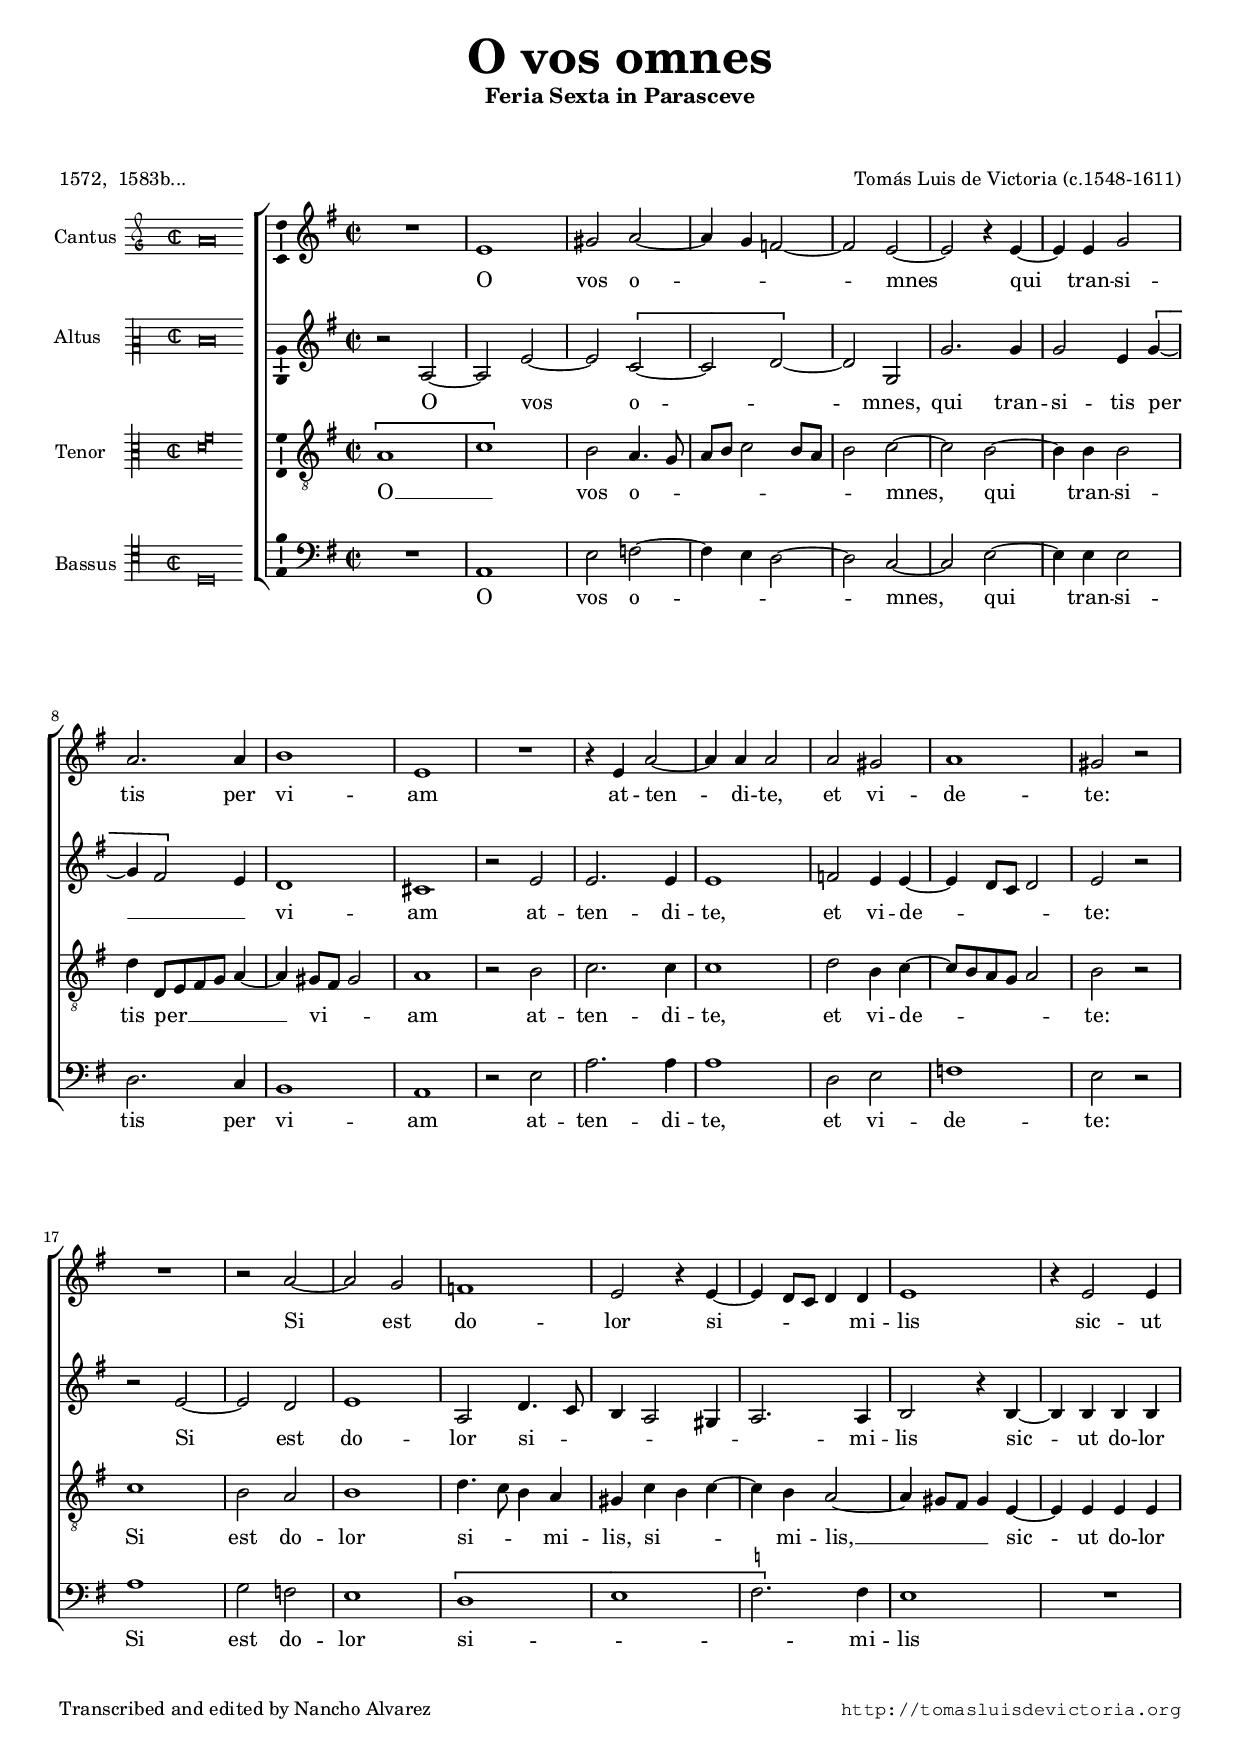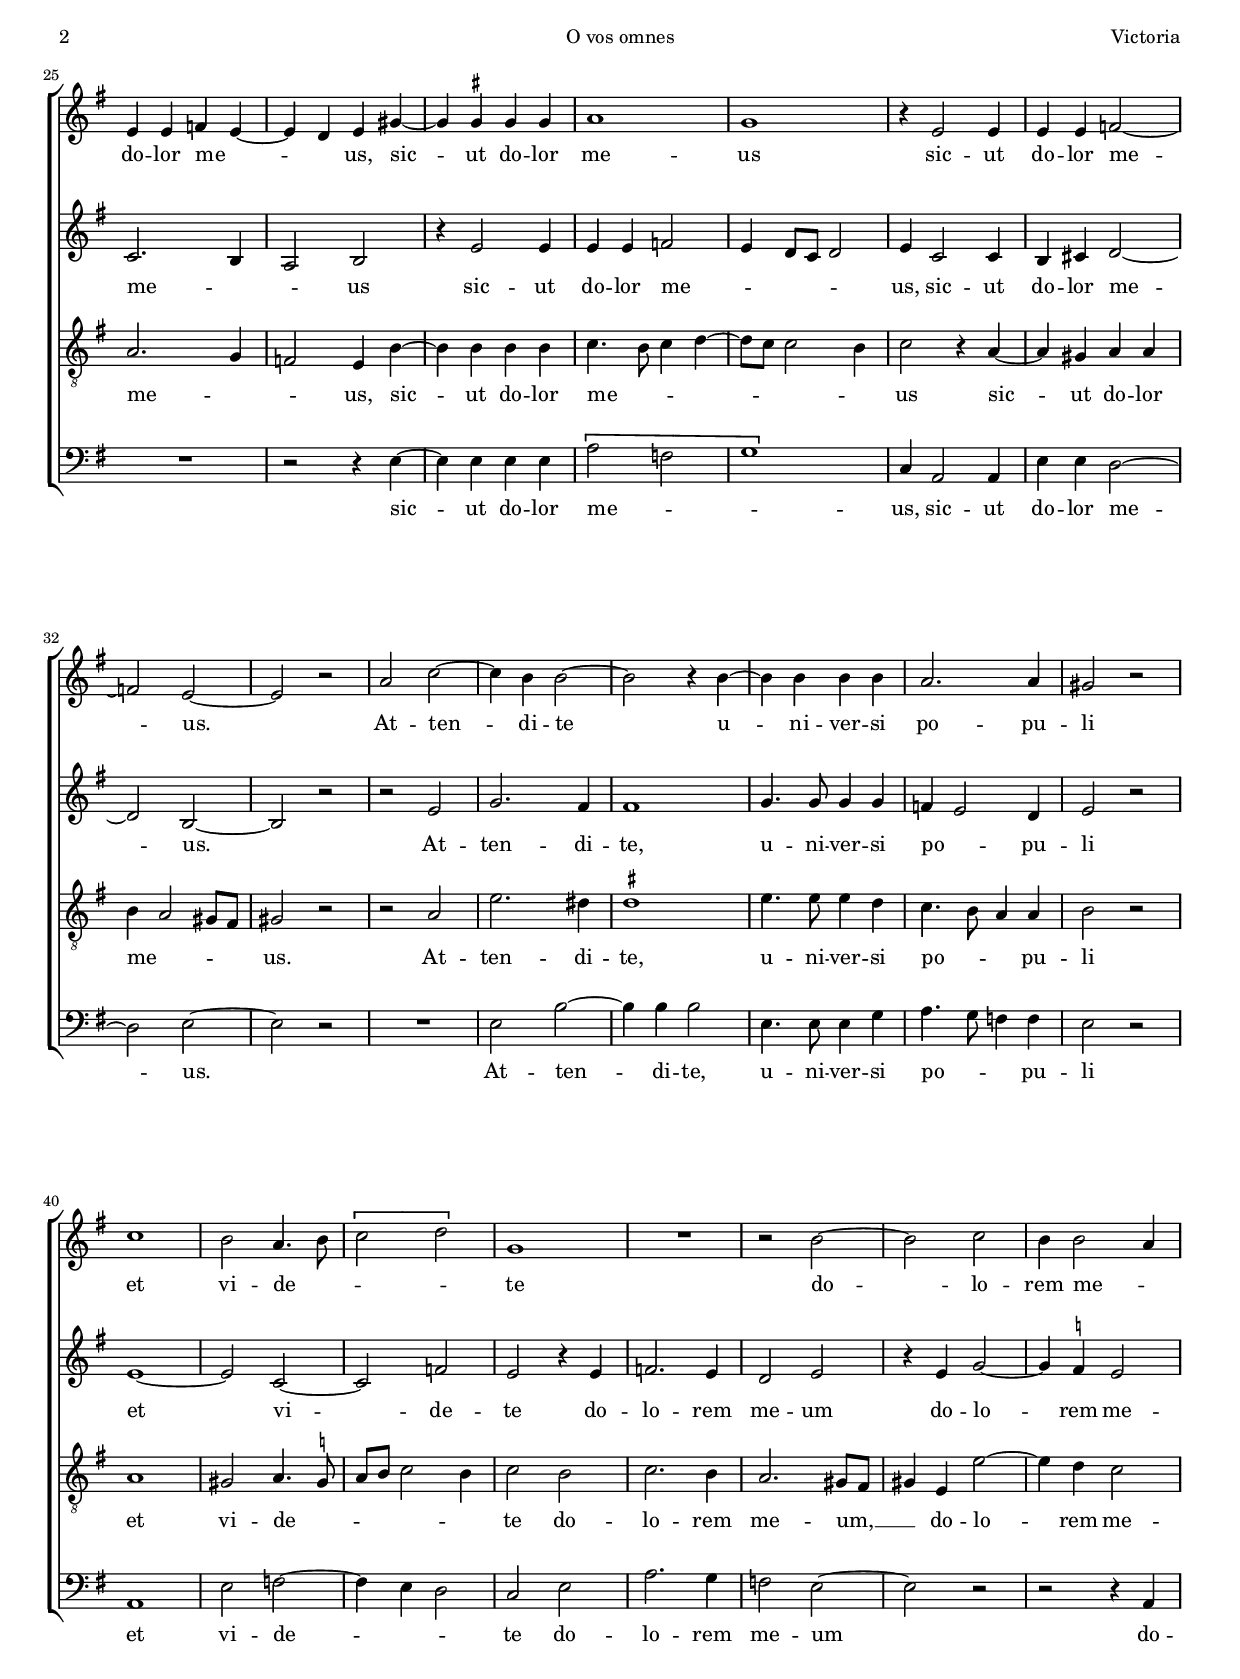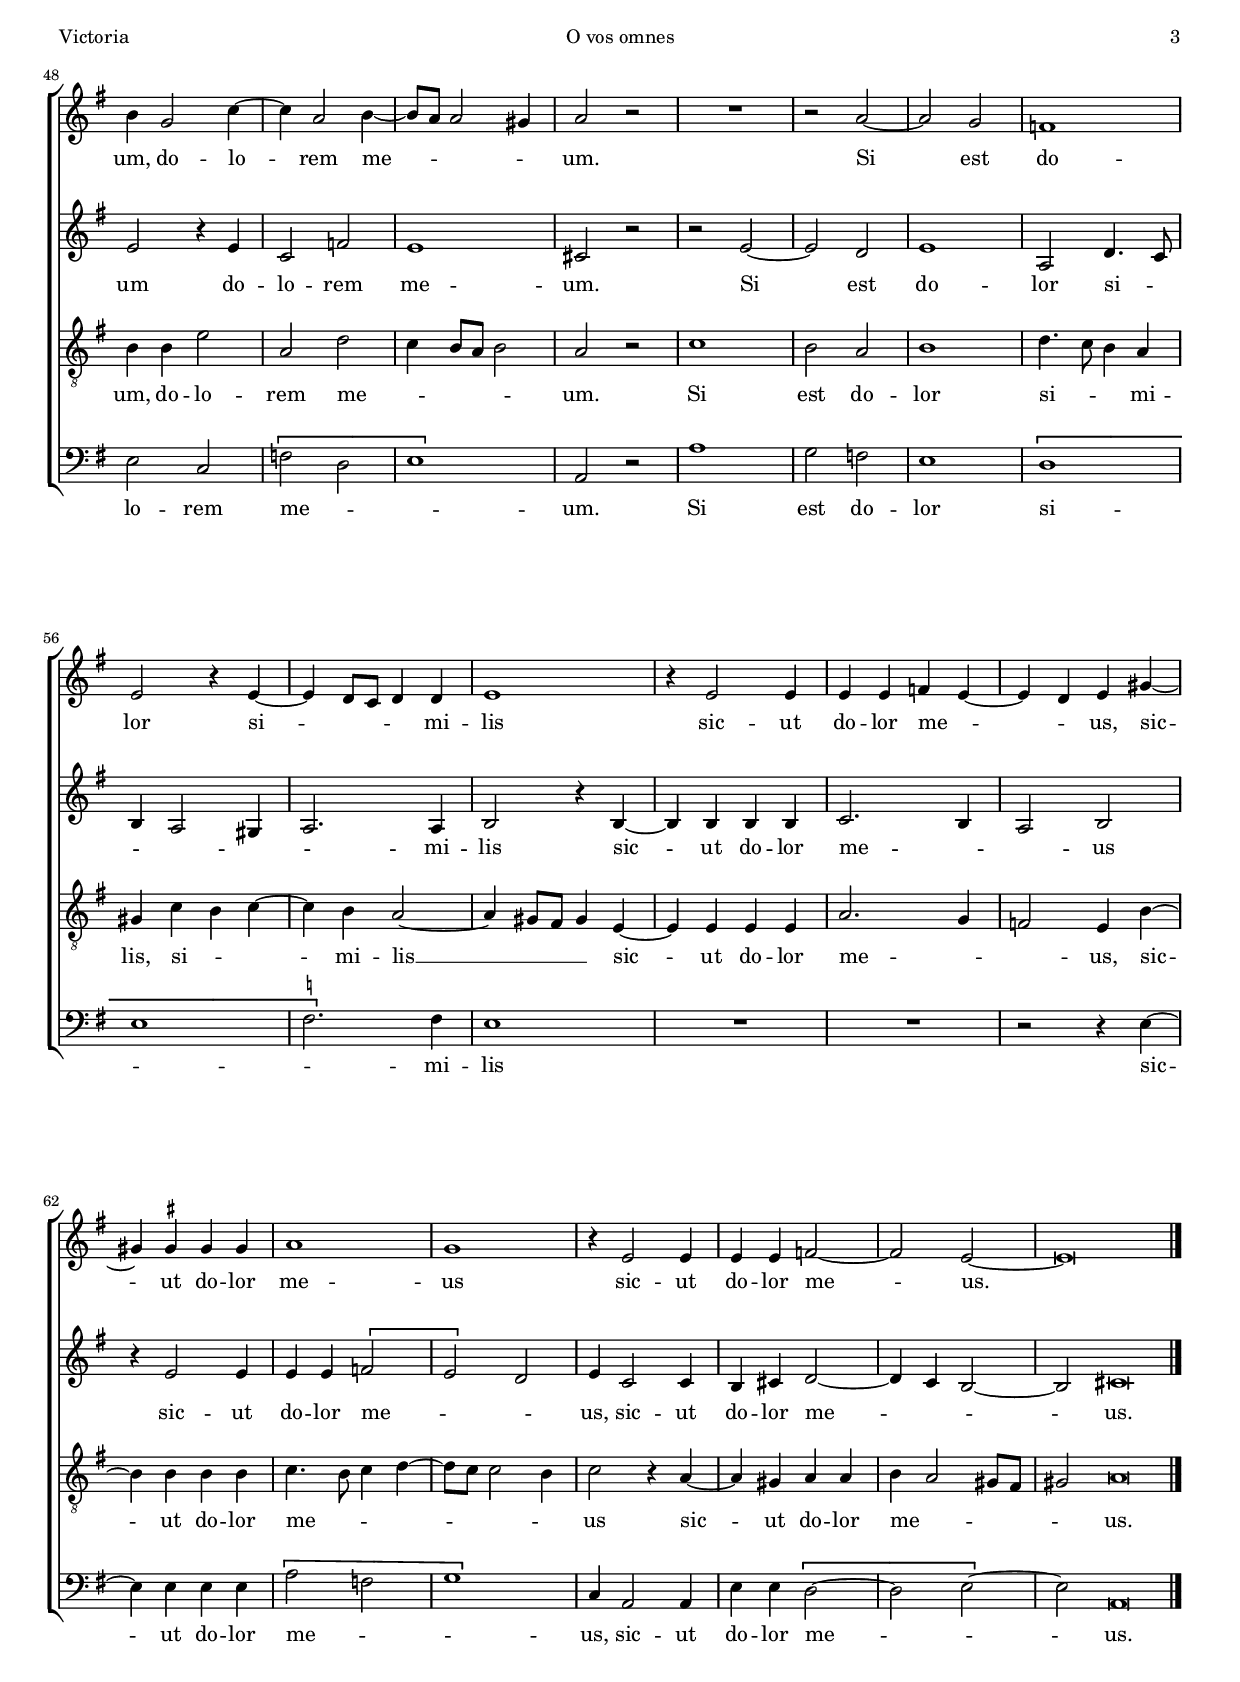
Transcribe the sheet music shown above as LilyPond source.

\version "2.18.0"

#(set-default-paper-size "a4")
#(set-global-staff-size 16.5)
#(ly:set-option 'point-and-click #f)
%mobile -s16.5 -i3.5

italicas=\override LyricText.font-shape = #'italic
rectas=\override LyricText.font-shape = #'upright
ss=\once \set suggestAccidentals = ##t
incipitwidth = 20

htitle="O vos omnes"
hcomposer="Victoria"

\header {
	title=\markup{\fontsize #4 "O vos omnes"}
	subtitle="Feria Sexta in Parasceve"
	subsubtitle=\markup{\null \vspace #2 }
	composer="Tomás Luis de Victoria (c.1548-1611)"
        pdfauthor=\composer
	%opus="(-)"
	%poet="1572,  1583b,  1589a,  1589b,  1603"
	poet="1572,  1583b..."
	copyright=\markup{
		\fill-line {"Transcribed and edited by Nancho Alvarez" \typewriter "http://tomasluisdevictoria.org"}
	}
%	tagline=""
}


global =  {\time  2/2 \key c \major  \skip 1*68  \bar "|."}

cantus = {
	R1 |
	a' |
	cis''2 d'' ~ |
	d''4 c'' bes'2 ~ |
%5
	bes' a' ~ |
	a' r4 a' ~ |
	a' a' c''2 |
	d''2. d''4 |
	e''1 |
%10
	a' |
	R |
	r4 a' d''2 ~ |
	d''4 d'' d''2 |
	d'' cis'' |
%15
	d''1 |
	cis''2 r | \break
	R1 |
	r2 d'' ~ |
	d'' c'' |
%20
	bes'1 |
	a'2 r4 a' ~ |
	a' g'8 f' g'4 g' |
	a'1 |
	r4 a'2 a'4 |
%25
	a' a' bes' a' ~ |
	a' g' a' cis'' ~ |
	cis'' \ss cis'' cis'' cis'' |
	d''1 |
	c'' |
%30
	r4 a'2 a'4 | %\break
	a' a' bes'2 ~ |
	bes' a' ~ |
	a' r |
	d'' f'' ~ |
%35
	f''4 e'' e''2 ~ |
	e'' r4 e'' ~ |
	e'' e'' e'' e'' |
	d''2. d''4 |
	cis''2 r | \break
%40
	f''1 |
	e''2 d''4. e''8 |
	\[f''2 g''\] |
	c''1 |
	R | %\break
%45
	r2 e'' ~ |
	e'' f'' |
	e''4 e''2 d''4 |
	e'' c''2 f''4 ~ |
	f'' d''2 e''4 ~ |
%50
	e''8 d'' d''2 cis''4 |
	d''2 r |
	R1 |
	r2 d'' ~ |
	d'' c'' |
%55
	bes'1 |
	a'2 r4 a' ~ |
	a' g'8 f' g'4 g' |
	a'1 |
	r4 a'2 a'4 |
%60
	a' a' bes' a' ~ |
	a' g' a' cis'' ~ |
	cis'' \ss cis'' cis'' cis'' |
	d''1 |
	c'' |
%65
	r4 a'2 a'4 |
	a' a' bes'2 ~ |
	bes' a' ~ |
	a'\breve*1/2
}


altus={
	r2 d' ~ |
	d' a' ~ |
	a' \[f' ~ |
	f' g' ~ \] |
%5
	g' c' |
	c''2. c''4 |
	c''2 a'4 \[c'' ~ |
	c'' b'2\] a'4 |
	g'1 |
%10
	fis' |
	r2 a' |
	a'2. a'4 |
	a'1 |
	bes'2 a'4 a' ~ |
%15
	a' g'8 f' g'2 |
	a' r |
	r a' ~ |
	a' g' |
	a'1 |
%20
	d'2 g'4. f'8 |
	e'4 d'2 cis'4 |
	d'2. d'4 |
	e'2 r4 e' ~ |
	e' e' e' e' |
%25
	f'2. e'4 |
	d'2 e' |
	r4 a'2 a'4 |
	a' a' bes'2 |
	a'4 g'8 f' g'2 |
%30
	a'4 f'2 f'4 |
	e' fis' g'2 ~ |
	g' e' ~ |
	e' r |
	r a' |
%35
	c''2. b'4 |
	b'1 |
	c''4. c''8 c''4 c'' |
	bes' a'2 g'4 |
	a'2 r |
%40
	a'1 ~ |
	a'2 f' ~ |
	f' bes' |
	a' r4 a' |
	bes'2. a'4 |
%45
	g'2 a' |
	r4 a' c''2 ~ |
	c''4 \ss bes' a'2 |
	a' r4 a' |
	f'2 bes' |
%50
	a'1 |
	fis'2 r |
	r a' ~ |
	a' g' |
	a'1 |
%55
	d'2 g'4. f'8 |
	e'4 d'2 cis'4 |
	d'2. d'4 |
	e'2 r4 e' ~ |
	e' e' e' e' |
%60
	f'2. e'4 |
	d'2 e' |
	r4 a'2 a'4 |
	a' a' \[bes'2 |
	a'\] g' |
%65
	a'4 f'2 f'4 |
	e' fis' g'2 ~ |
	g'4 f' e'2 ~ |
	e' fis'\breve*1/4
}

tenor={
	\[d'1 |
	f'\] |
	e'2 d'4. c'8 |
	d' e' f'2 e'8 d' |
%5
	e'2 f' ~ |
	f' e' ~ |
	e'4 e' e'2 |
	g'4  g8[ a b c'] d'4 ~ |
	d' cis'8 b cis'2 |
%10
	d'1 |
	r2 e' |
	f'2. f'4 |
	f'1 |
	g'2 e'4 f' ~ |
%15
	f'8 e' d' c' d'2 |
	e' r |
	f'1 |
	e'2 d' |
	e'1 |
%20
	g'4. f'8 e'4 d' |
	cis' f' e' f' ~ |
	f' e' d'2 ~ |
	d'4 cis'8 b cis'4 a ~ |
	a a a a |
%25
	d'2. c'4 |
	bes2 a4 e' ~ |
	e' e' e' e' |
	f'4. e'8 f'4 g' ~ |
	g'8 f' f'2 e'4 |
%30
	f'2 r4 d' ~ |
	d' cis' d' d' |
	e' d'2 cis'8 b |
	cis'2 r |
	r d' |
%35
	a'2. gis'4 |
	\ss gis'1 |
	a'4. a'8 a'4 g' |
	f'4. e'8 d'4 d' |
	e'2 r |
%40
	d'1 |
	cis'2 d'4. \ss c'8 |
	d' e' f'2 e'4 |
	f'2 e' |
	f'2. e'4 |
%45
	d'2. cis'8 b |
	cis'4 a a'2 ~ |
	a'4 g' f'2 |
	e'4 e' a'2 |
	d' g' |
%50
	f'4 e'8 d' e'2 |
	d' r |
	f'1 |
	e'2 d' |
	e'1 |
%55
	g'4. f'8 e'4 d' |
	cis' f' e' f' ~ |
	f' e' d'2 ~ |
	d'4 cis'8 b cis'4 a ~ |
	a a a a |
%60
	d'2. c'4 |
	bes2 a4 e' ~ |
	e' e' e' e' |
	f'4. e'8 f'4 g' ~ |
	g'8 f' f'2 e'4 |
%65
	f'2 r4 d' ~ |
	d' cis' d' d' |
	e' d'2 cis'8 b |
	cis'2 d'\breve*1/4
}


bassus={
	R1 |
	d |
	a2 bes ~ |
	bes4 a g2 ~ |
%5
	g f ~ |
	f a ~ |
	a4 a a2 |
	g2. f4 |
	e1 |
%10
	d |
	r2 a |
	d'2. d'4 |
	d'1 |
	g2 a |
%15
	bes1 |
	a2 r |
	d'1 |
	c'2 bes |
	a1 |
%20
	\[g |
	a |
	\ss bes2.\] bes4 |
	a1 |
	R |
%25
	R |
	r2 r4 a ~ |
	a a a a |
	\[d'2 bes |
	c'1\] |
%30
	f4 d2 d4 |
	a a g2 ~ |
	g a ~ |
	a r |
	R1 |
%35
	a2 e' ~ |
	e'4 e' e'2 |
	a4. a8 a4 c' |
	d'4. c'8 bes4 bes |
	a2 r |
%40
	d1 |
	a2 bes ~ |
	bes4 a g2 |
	f a |
	d'2. c'4 |
%45
	bes2 a ~ |
	a r |
	r r4 d |
	a2 f |
	\[bes g |
%50
	a1\] |
	d2 r |
	d'1 |
	c'2 bes |
	a1 |
%55
	\[g |
	a |
	\ss bes2.\] bes4 |
	a1 |
	R |
%60
	R |
	r2 r4 a ~ |
	a a a a |
	\[d'2 bes |
	c'1\] |
%65
	f4 d2 d4 |
	a a \[g2 ~ |
	g a ~ \] |
	a d\breve*1/4
}



textocantus=\lyricmode {
O  vos o -- _ _ _ _ mnes _
qui  _ tran -- si -- tis per vi -- am
at -- ten -- _ di -- te, et vi -- de -- te:
Si _ est do -- lor si -- _ _ _ _ mi -- lis
sic -- ut do -- lor me -- _ _ _ us, 
sic -- _ ut do -- lor me -- us
sic -- ut do -- lor me -- _ us. _
At -- ten -- _ di -- te _
u -- _ ni -- ver -- si po -- pu -- li
et vi -- de -- _ _ _ te
do -- _ lo -- rem me -- _ um,
do -- lo -- _ rem me -- _ _ _ _ um.
Si _ est do -- lor si -- _ _ _ _ mi -- lis
sic -- ut do -- lor me -- _ _  _ us,
sic -- _ ut do -- lor me -- us
sic -- ut do -- lor me -- _ us. _
}


textoaltus=\lyricmode {
O  _ vos _ o -- _ _ _ mnes, 
qui   tran -- si -- tis per __ _ _ _ vi -- am
at -- ten -- di -- te, 
et vi -- de -- _ _ _ _ te:
Si _ est do -- lor si -- _ _ _ _ _ mi -- lis
sic -- _ ut do -- lor me -- _ _ us 
sic -- ut do -- lor me -- _ _ _ _ us,
sic -- ut do -- lor me -- _ us. _
At -- ten -- di -- te, 
u -- ni -- ver -- si po -- _ pu -- li
et _ vi -- _ de -- te
do -- lo -- rem me -- um
do -- lo -- _ rem me -- um
do -- lo -- rem me -- um.
Si _ est do -- lor si -- _ _ _ _ _ mi -- lis
sic -- _ ut do -- lor me -- _ _  us
sic -- ut do -- lor me -- _ _ us,
sic -- ut do -- lor me -- _ _ _ _ us. 
}


textotenor=\lyricmode {
O __ _ vos  o -- _ _ _ _ _ _ _ mnes, _
qui _  tran -- si -- tis per __ _ _ _ _ _ vi -- _ _ am
at -- ten -- di -- te, 
et vi -- de -- _ _ _ _ _ te:
Si est do -- lor si -- _ _ mi -- lis,
si -- _ _ _ mi -- lis, __ _ _ _ _ %! 1572 si -- _ _ _ _ _ _ mi -- _ lis,
sic -- _ ut do -- lor me -- _ _ us, 
sic -- _ ut do -- lor me -- _ _ _ _ _ _ _ us
sic -- _ ut do -- lor me -- _ _ _ us. 
At -- ten -- di -- te, 
u -- ni -- ver -- si po -- _ _ pu -- li
et vi -- de -- _ _ _ _ _ te
do -- lo -- rem me -- um, __ _ _ 
do -- lo -- _ rem me -- um,
do -- lo -- rem me -- _ _ _ _ um.
Si est do -- lor si -- _ _ mi -- lis,
si -- _ _ _ mi -- lis __ _ _ _ _ 
sic -- _ ut do -- lor me -- _ _  us,
sic -- _ ut do -- lor me -- _ _ _ _ _ _ _ us
sic -- _ ut do -- lor 
me -- _ _ _ _ us.
}


textobassus=\lyricmode { 
O  vos  o -- _ _ _ _ mnes, _
qui _  tran -- si -- tis per vi -- am
at -- ten -- di -- te, 
et vi -- de -- te:
Si est do -- lor si -- _ _ mi -- lis
sic -- _ ut do -- lor me -- _ _ us, 
sic -- ut do -- lor me -- _ us. _
At -- ten -- _ di -- te, 
u -- ni -- ver -- si po -- _ _ pu -- li
et vi -- de -- _ _ _ te
do -- lo -- rem me -- um _
do -- lo -- rem me -- _ _ um.
Si est do -- lor si -- _ _ mi -- lis
sic -- _ ut do -- lor me -- _ _  us,
sic -- ut do -- lor me -- _ _ _ us.
}


incipitcantus=\markup{
	\score{
		{ 
		\set Staff.instrumentName="Cantus "
		\override NoteHead.style = #'neomensural
		\override Rest.style = #'neomensural
		\override Staff.TimeSignature.style = #'neomensural
		\cadenzaOn 
		\clef "petrucci-g"
		\key c \major
		\time 2/2
		a'\breve
		} 
	\layout {
		\context {\Voice
			\remove Ligature_bracket_engraver
			\consists Mensural_ligature_engraver
		}
		line-width=\incipitwidth
		indent = 0
	}
	}
}


incipitaltus=\markup{
	\score{
		{ 
		\set Staff.instrumentName="Altus    "
		\override NoteHead.style = #'neomensural 
		\override Rest.style = #'neomensural
		\override Staff.TimeSignature.style = #'neomensural
		\cadenzaOn 
		\clef "petrucci-c2"
		\key c \major
		\time 2/2
		d'\breve
		} 
	\layout {
		\context {\Voice
			\remove Ligature_bracket_engraver
			\consists Mensural_ligature_engraver
		}
		line-width=\incipitwidth
		indent = 0
	}
	}
}


incipittenor=\markup{
	\score{
		{ 
		\set Staff.instrumentName="Tenor   "
		\override NoteHead.style = #'neomensural 
		\override Rest.style = #'neomensural
		\override Staff.TimeSignature.style = #'neomensural
		\cadenzaOn 
		\clef "petrucci-c3"
		\key c \major
		\time 2/2
		\[d'\breve f'\]
		} 
	\layout {
		\context {\Voice
			\remove Ligature_bracket_engraver
			\consists Mensural_ligature_engraver
		}
		line-width=\incipitwidth
		indent=0
	}
	}
}


incipitbassus=\markup{
	\score{
		{ 
		\set Staff.instrumentName="Bassus "
		\override NoteHead.style = #'neomensural 
		\override Rest.style = #'neomensural
		\override Staff.TimeSignature.style = #'neomensural
		\cadenzaOn 
		\clef "petrucci-c4"
		\key c \major
		\time 2/2
		d\breve
		} 
	\layout {
		\context {\Voice
			\remove Ligature_bracket_engraver
			\consists Mensural_ligature_engraver
		}
		line-width=\incipitwidth
		indent = 0
	}
	}
}





\score {\transpose c' g{
\new ChoirStaff<<

	\new Staff <<\global
	\new Voice="v1" {
		\set Staff.instrumentName=\incipitcantus
		\clef "treble"
		\cantus }
	\new Lyrics \lyricsto "v1" {\textocantus }
	>>

	
	\new Staff << \global
	\new Voice="v2" {
		\set Staff.instrumentName=\incipitaltus
		\clef "treble" 
		\altus}
	\new Lyrics \lyricsto "v2" {\textoaltus }
	>>

	
	\new Staff <<\global
	\new Voice="v3" {
		\set Staff.instrumentName=\incipittenor
		\clef "G_8"
		\tenor }
	\new Lyrics \lyricsto "v3" {\textotenor }
	>>
	

	\new Staff <<\global
	\new Voice="v4" {
		\set Staff.instrumentName=\incipitbassus
		\clef "bass" 
		\bassus }
	\new Lyrics \lyricsto "v4" {\textobassus }
	>>
	
>>

	}%transpose

\layout{ 
	\context {\Lyrics 
		\override VerticalAxisGroup.staff-affinity = #UP
		\override VerticalAxisGroup.nonstaff-relatedstaff-spacing =
			#'((basic-distance . 0) (minimum-distance . 0) (padding . 1))
		\override LyricText.font-size = #1.2
		\override LyricHyphen.minimum-distance = #0.5
	}
	\context {\Score 
		tempoHideNote = ##t
		\override BarNumber.padding = #2 
	}
	\context {\Voice 
		melismaBusyProperties = #'()
		%autoBeaming = ##f
	}
	\context {\Staff 
                %\RemoveEmptyStaves
                %\override VerticalAxisGroup.remove-first = ##t
		\override VerticalAxisGroup.staff-staff-spacing =
			#'((basic-distance . 11) (minimum-distance . 0) (padding . 1))
		\consists Ambitus_engraver 
		\override LigatureBracket.padding = #1
	}
}

%\midi { \mtempo }

}


\paper{
	evenHeaderMarkup=\markup  \fill-line { \fromproperty #'page:page-number-string \htitle \hcomposer }
	oddHeaderMarkup= \markup  \fill-line { \on-the-fly #not-first-page \hcomposer \on-the-fly #not-first-page \htitle \on-the-fly #not-first-page \fromproperty #'page:page-number-string }
	%system-count=20
	%page-count = 8
	ragged-last-bottom = ##f
	indent=3.5\cm
	system-system-spacing =
	#'((basic-distance . 20) (minimum-distance . 0) (padding . 5))
	top-system-spacing = % header
	#'((basic-distance . 8) (minimum-distance . 0) (padding . 0))
	last-bottom-spacing = % footer
	#'((basic-distance . 12) (minimum-distance . 0) (padding . 0))
        markup-system-spacing.padding = #1.5
}
